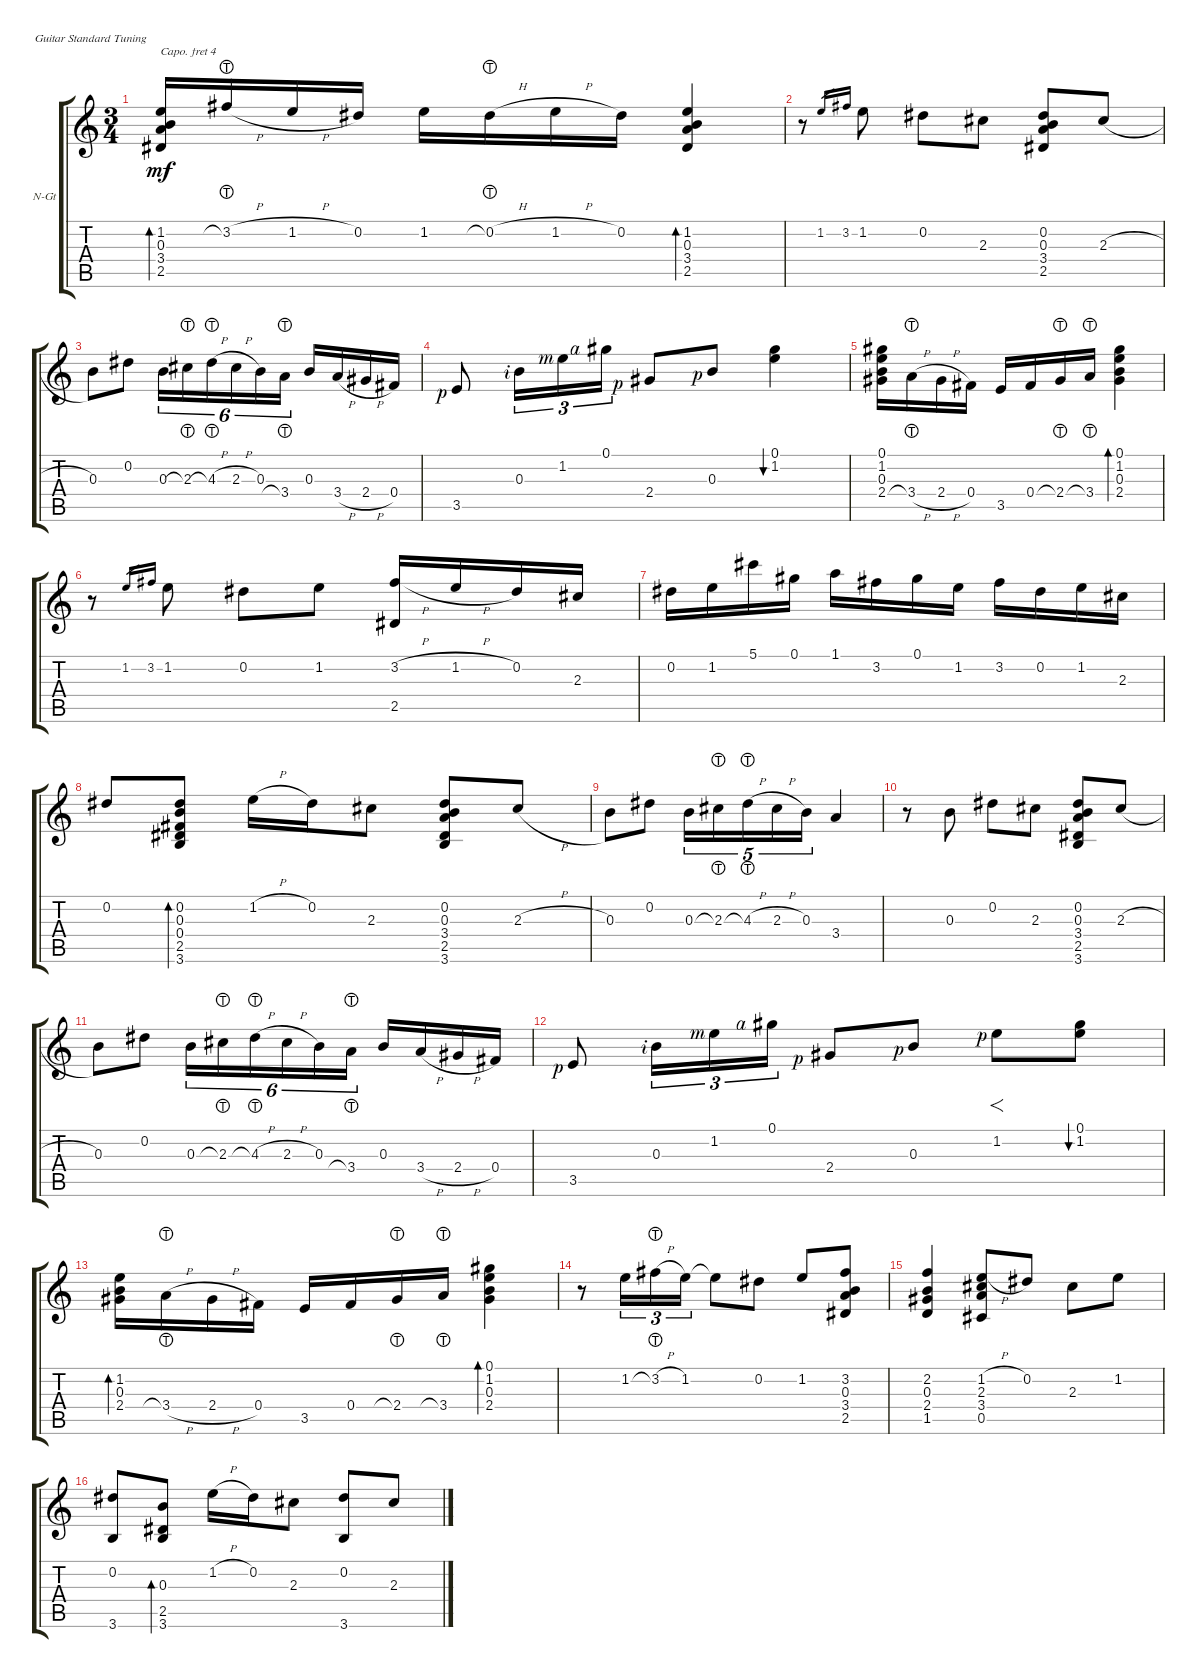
\defaultSystemsLayout 4
\bracketExtendMode groupsimilarinstruments
\firstSystemTrackNameOrientation horizontal
\otherSystemsTrackNameOrientation horizontal
\track ("Nylon Guitar" "N-Gt") {instrument acousticguitarnylon}
\staff {score tabs}
\capo 4
\tuning (E4 B3 G3 D3 A2 E2)
\ts (3 4)
\tempo (145 hide)
\clef g2
\ks c
(2.5 3.4 0.3 1.2).16{bd 30 dy mf} 3.2{h lht}.16 1.2{h}.16 0.2.16 1.2.16 0.2{h lht}.16 1.2{h}.16 0.2.16 (2.5 3.4 0.3 1.2).4{bd 30} |
r.8 1.2.16{gr} 3.2.16{gr} 1.2.8 0.2.8 2.3.8 (2.5 3.4 0.3 0.2).8 2.3{h}.8 |
0.3.8 0.2.8 0.3.16{tu (6 4)} 2.3{lht}.16{tu (6 4)} 4.3{h lht}.16{tu (6 4)} 2.3{h}.16{tu (6 4)} 0.3.16{tu (6 4)} 3.4{lht}.16{tu (6 4)} 0.3.16 3.4{h}.16 2.4{h}.16 0.4.16 |
3.5{rf 1}.8 0.3{rf 2}.16{tu (3 2)} 1.2{rf 3}.16{tu (3 2)} 0.1{rf 4}.16{tu (3 2)} 2.4{rf 1}.8 0.3{rf 1}.8 (1.2 0.1).4{bu 30} |
(2.4 0.3 1.2 0.1).16 3.4{h lht}.16 2.4{h}.16 0.4.16 3.5.16 0.4.16 2.4{lht}.16 3.4{lht}.16 (2.4 0.3 1.2 0.1).4{bd 30} |
r.8 1.2.16{gr} 3.2.16{gr} 1.2.8 0.2.8 1.2.8 (3.2{h} 2.5).16 1.2{h}.16 0.2.16 2.3.16 |
0.2.16 1.2.16 5.1.16 0.1.16 1.1.16 3.2.16 0.1.16 1.2.16 3.2.16 0.2.16 1.2.16 2.3.16 |
0.2.8 (3.6 2.5 0.4 0.3 0.2).8{bd 30} 1.2{h}.16 0.2.16 2.3.8 (0.2 3.6 2.5 3.4 0.3).8 2.3{h}.8 |
0.3.8 0.2.8 0.3.16{tu (5 4)} 2.3{lht}.16{tu (5 4)} 4.3{h lht}.16{tu (5 4)} 2.3{h}.16{tu (5 4)} 0.3.16{tu (5 4)} 3.4.4 |
r.8 0.3.8 0.2.8 2.3.8 (3.6 2.5 3.4 0.3 0.2).8 2.3{h}.8 |
0.3.8 0.2.8 0.3.16{tu (6 4)} 2.3{lht}.16{tu (6 4)} 4.3{h lht}.16{tu (6 4)} 2.3{h}.16{tu (6 4)} 0.3.16{tu (6 4)} 3.4{lht}.16{tu (6 4)} 0.3.16 3.4{h}.16 2.4{h}.16 0.4.16 |
3.5{rf 1}.8 0.3{rf 2}.16{tu (3 2)} 1.2{rf 3}.16{tu (3 2)} 0.1{rf 4}.16{tu (3 2)} 2.4{rf 1}.8 0.3{rf 1}.8 1.2{rf 1}.8{f} (1.2 0.1).8{bu 30} |
(2.4 0.3 1.2).16{bd 30} 3.4{h lht}.16 2.4{h}.16 0.4.16 3.5.16 0.4.16 2.4{lht}.16 3.4{lht}.16 (2.4 0.3 1.2 0.1).4{bd 30} |
r.8 1.2.16{tu (3 2)} 3.2{h lht}.16{tu (3 2)} 1.2.16{tu (3 2)} 1.2{t}.8 0.2.8 1.2.8 (2.5 3.4 0.3 3.2).8 |
(1.5 2.4 0.3 2.2).4 (0.5 3.4 2.3 1.2{h}).8 0.2.8 2.3.8 1.2.8 |
(0.2 3.6).8 (3.6 2.5 0.3).8{bd 30} 1.2{h}.16 0.2.16 2.3.8 (0.2 3.6).8 2.3{h}.8
